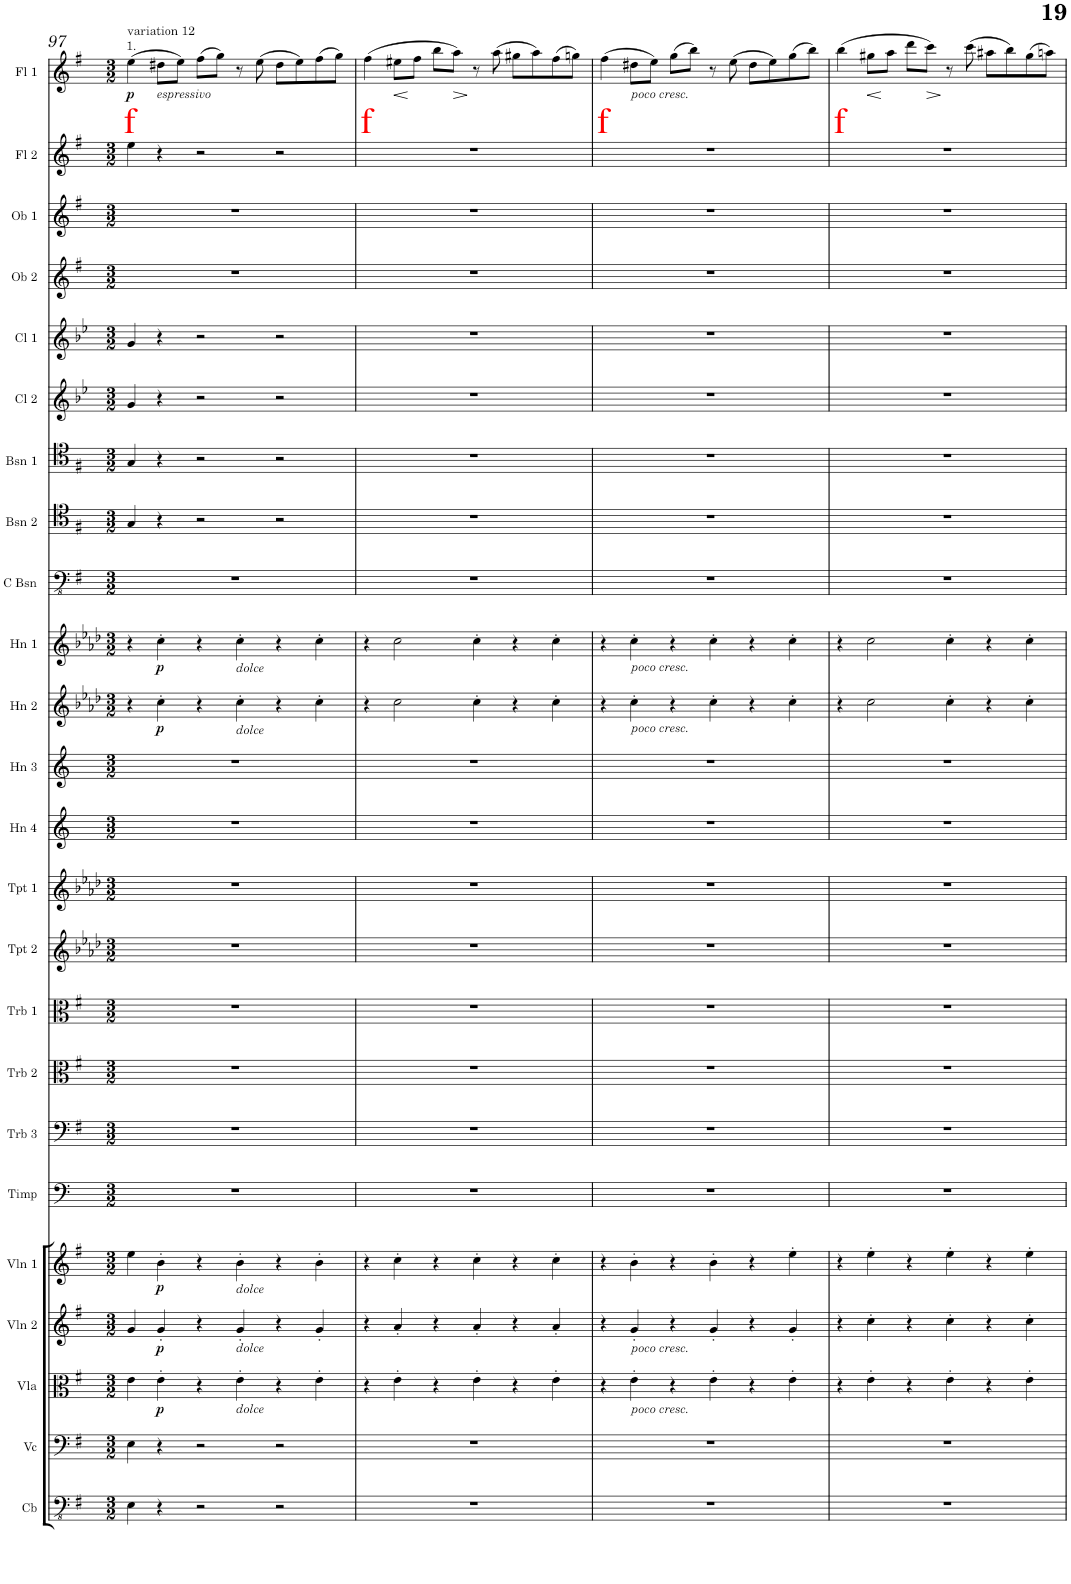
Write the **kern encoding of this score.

**kern	**kern	**kern	**dynam	**kern	**dynam	**kern	**dynam	**kern	**kern	**kern	**kern	**kern	**kern	**kern	**kern	**kern	**dynam	**kern	**dynam	**kern	**kern	**kern	**kern	**kern	**kern	**kern	**kern	**kern	**text	**dynam
*part24	*part23	*part22	*part22	*part21	*part21	*part20	*part20	*part19	*part18	*part17	*part16	*part15	*part14	*part13	*part12	*part11	*part11	*part10	*part10	*part9	*part8	*part7	*part6	*part5	*part4	*part3	*part2	*part1	*part1	*part1
*staff24	*staff23	*staff22	*staff22	*staff21	*staff21	*staff20	*staff20	*staff19	*staff18	*staff17	*staff16	*staff15	*staff14	*staff13	*staff12	*staff11	*staff11	*staff10	*staff10	*staff9	*staff8	*staff7	*staff6	*staff5	*staff4	*staff3	*staff2	*staff1	*staff1	*staff1
*I"Contrabass	*I"Violoncello	*I"Viola	*	*I"Violin 2	*	*I"Violin 1	*	*I"Timpani	*I"Trombone 3	*I"Trombone 2	*I"Trombone 1	*I"E Trumpet 2	*I"E Trumpet 1	*I"C Horn 4	*I"C Horn 3	*I"E Horn 2	*	*I"E Horn 1	*	*I"Contrabassoon	*I"Bassoon 2	*I"Bassoon 1	*I"A Clarinet 2	*I"A Clarinet 1	*I"Oboe 2	*I"Oboe 1	*I"Flute 2	*I"Flute 1	*	*
*I'Cb	*I'Vc	*I'Vla	*	*I'Vln 2	*	*I'Vln 1	*	*I'Timp	*I'Trb 3	*I'Trb 2	*I'Trb 1	*I'Tpt 2	*I'Tpt 1	*I'Hn 4	*I'Hn 3	*I'Hn 2	*	*I'Hn 1	*	*I'C Bsn	*I'Bsn 2	*I'Bsn 1	*I'Cl 2	*I'Cl 1	*I'Ob 2	*I'Ob 1	*I'Fl 2	*I'Fl 1	*	*
!!LO:PB:g=z
*clefFv4	*clefF4	*clefC3	*	*clefG2	*	*clefG2	*	*clefF4	*clefF4	*clefC3	*clefC3	*clefG2	*clefG2	*clefG2	*clefG2	*clefG2	*	*clefG2	*	*clefFv4	*clefC4	*clefC4	*clefG2	*clefG2	*clefG2	*clefG2	*clefG2	*clefG2	*	*
*Trd7c12	*	*	*	*	*	*	*	*	*	*	*	*Trd-2c-4	*Trd-2c-4	*Trd7c12	*Trd7c12	*Trd5c8	*	*Trd5c8	*	*	*	*	*Trd2c3	*Trd2c3	*	*	*	*	*	*
*k[f#]	*k[f#]	*k[f#]	*	*k[f#]	*	*k[f#]	*	*k[]	*k[f#]	*k[f#]	*k[f#]	*k[b-e-a-d-]	*k[b-e-a-d-]	*k[]	*k[]	*k[b-e-a-d-]	*	*k[b-e-a-d-]	*	*k[f#]	*k[f#]	*k[f#]	*k[b-e-]	*k[b-e-]	*k[f#]	*k[f#]	*k[f#]	*k[f#]	*	*
*M3/2	*M3/2	*M3/2	*	*M3/2	*	*M3/2	*	*M3/2	*M3/2	*M3/2	*M3/2	*M3/2	*M3/2	*M3/2	*M3/2	*M3/2	*	*M3/2	*	*M3/2	*M3/2	*M3/2	*M3/2	*M3/2	*M3/2	*M3/2	*M3/2	*M3/2	*	*
=97	=97	=97	=97	=97	=97	=97	=97	=97	=97	=97	=97	=97	=97	=97	=97	=97	=97	=97	=97	=97	=97	=97	=97	=97	=97	=97	=97	=97	=97	=97
!	!	!	!	!	!	!	!	!	!	!	!	!	!	!	!	!	!	!	!	!	!	!	!	!	!	!	!	!LO:TX:a:t=1.	!	!
!	!	!	!	!	!	!	!	!	!	!	!	!	!	!	!	!	!	!	!	!	!	!	!	!	!	!	!	!LO:TX:a:t=variation 12	!	!
!	!	!	!	!	!	!	!	!	!	!	!	!	!	!	!	!	!	!	!	!	!	!	!	!	!	!	!	!	!LO:LY:b:color=#FF0000	!LO:DY:b
4EE\	4E\	4e\	.	4g/	.	4ee\	.	1.r	1.r	1.r	1.r	1.r	1.r	1.r	1.r	4r	.	4r	.	1.r	4G/	4G/	4g/	4g/	1.r	1.r	4ee\	(4ee\	f	p
!	!	!	!	!	!	!	!	!	!	!	!	!	!	!	!	!	!	!	!	!	!	!	!	!	!	!	!	!LO:TX:b:i:t=espressivo	!	!
!	!	!	!LO:DY:b	!	!LO:DY:b	!	!LO:DY:b	!	!	!	!	!	!	!	!	!	!LO:DY:b	!	!LO:DY:b	!	!	!	!	!	!	!	!	!	!	!
4r	4r	4e'\	p	4g'/	p	4b'\	p	.	.	.	.	.	.	.	.	4cc'\	p	4cc'\	p	.	4r	4r	4r	4r	.	.	4r	8dd#X\L	.	.
.	.	.	.	.	.	.	.	.	.	.	.	.	.	.	.	.	.	.	.	.	.	.	.	.	.	.	.	8ee\J)	.	.
2r	2r	4r	.	4r	.	4r	.	.	.	.	.	.	.	.	.	4r	.	4r	.	.	2r	2r	2r	2r	.	.	2r	(8ff#\L	.	.
.	.	.	.	.	.	.	.	.	.	.	.	.	.	.	.	.	.	.	.	.	.	.	.	.	.	.	.	8gg\J)	.	.
!	!	!	!	!	!	!	!	!	!	!	!	!	!	!	!	!	!	!LO:TX:b:i:t=dolce	!	!	!	!	!	!	!	!	!	!	!	!
!	!	!	!	!	!	!	!	!	!	!	!	!	!	!	!	!LO:TX:b:i:t=dolce	!	!	!	!	!	!	!	!	!	!	!	!	!	!
!	!	!	!	!	!	!LO:TX:b:i:t=dolce	!	!	!	!	!	!	!	!	!	!	!	!	!	!	!	!	!	!	!	!	!	!	!	!
!	!	!	!	!LO:TX:b:i:t=dolce	!	!	!	!	!	!	!	!	!	!	!	!	!	!	!	!	!	!	!	!	!	!	!	!	!	!
!	!	!LO:TX:b:i:t=dolce	!	!	!	!	!	!	!	!	!	!	!	!	!	!	!	!	!	!	!	!	!	!	!	!	!	!	!	!
.	.	4e'\	.	4g'/	.	4b'\	.	.	.	.	.	.	.	.	.	4cc'\	.	4cc'\	.	.	.	.	.	.	.	.	.	8r	.	.
.	.	.	.	.	.	.	.	.	.	.	.	.	.	.	.	.	.	.	.	.	.	.	.	.	.	.	.	(8ee\	.	.
2r	2r	4r	.	4r	.	4r	.	.	.	.	.	.	.	.	.	4r	.	4r	.	.	2r	2r	2r	2r	.	.	2r	8dd#\L	.	.
.	.	.	.	.	.	.	.	.	.	.	.	.	.	.	.	.	.	.	.	.	.	.	.	.	.	.	.	8ee\)	.	.
.	.	4e'\	.	4g'/	.	4b'\	.	.	.	.	.	.	.	.	.	4cc'\	.	4cc'\	.	.	.	.	.	.	.	.	.	(8ff#\	.	.
.	.	.	.	.	.	.	.	.	.	.	.	.	.	.	.	.	.	.	.	.	.	.	.	.	.	.	.	8gg\J)	.	.
=98	=98	=98	=98	=98	=98	=98	=98	=98	=98	=98	=98	=98	=98	=98	=98	=98	=98	=98	=98	=98	=98	=98	=98	=98	=98	=98	=98	=98	=98	=98
!	!	!	!	!	!	!	!	!	!	!	!	!	!	!	!	!	!	!	!	!	!	!	!	!	!	!	!	!	!LO:LY:b:color=#FF0000	!
1.r	1.r	4r	.	4r	.	4r	.	1.r	1.r	1.r	1.r	1.r	1.r	1.r	1.r	4r	.	4r	.	1.r	1.r	1.r	1.r	1.r	1.r	1.r	1.r	(4ff#\	f	.
!	!	!	!	!	!	!	!	!	!	!	!	!	!	!	!	!	!	!	!	!	!	!	!	!	!	!	!	!	!	!LO:HP:b
.	.	4e'\	.	4a'/	.	4cc'\	.	.	.	.	.	.	.	.	.	2cc\	.	2cc\	.	.	.	.	.	.	.	.	.	8ee#X\L	.	<
.	.	.	.	.	.	.	.	.	.	.	.	.	.	.	.	.	.	.	.	.	.	.	.	.	.	.	.	8ff#\J	.	[
.	.	4r	.	4r	.	4r	.	.	.	.	.	.	.	.	.	.	.	.	.	.	.	.	.	.	.	.	.	8bb\L	.	.
!	!	!	!	!	!	!	!	!	!	!	!	!	!	!	!	!	!	!	!	!	!	!	!	!	!	!	!	!	!	!LO:HP:b
.	.	.	.	.	.	.	.	.	.	.	.	.	.	.	.	.	.	.	.	.	.	.	.	.	.	.	.	8aa\J)	.	>
.	.	4e'\	.	4a'/	.	4cc'\	.	.	.	.	.	.	.	.	.	4cc'\	.	4cc'\	.	.	.	.	.	.	.	.	.	8r	.	]
.	.	.	.	.	.	.	.	.	.	.	.	.	.	.	.	.	.	.	.	.	.	.	.	.	.	.	.	(8aa\	.	.
.	.	4r	.	4r	.	4r	.	.	.	.	.	.	.	.	.	4r	.	4r	.	.	.	.	.	.	.	.	.	8gg#X\L	.	.
.	.	.	.	.	.	.	.	.	.	.	.	.	.	.	.	.	.	.	.	.	.	.	.	.	.	.	.	8aa\)	.	.
.	.	4e'\	.	4a'/	.	4cc'\	.	.	.	.	.	.	.	.	.	4cc'\	.	4cc'\	.	.	.	.	.	.	.	.	.	(8ff#\	.	.
.	.	.	.	.	.	.	.	.	.	.	.	.	.	.	.	.	.	.	.	.	.	.	.	.	.	.	.	8ggn\J)	.	.
=99	=99	=99	=99	=99	=99	=99	=99	=99	=99	=99	=99	=99	=99	=99	=99	=99	=99	=99	=99	=99	=99	=99	=99	=99	=99	=99	=99	=99	=99	=99
!	!	!	!	!	!	!	!	!	!	!	!	!	!	!	!	!	!	!	!	!	!	!	!	!	!	!	!	!	!LO:LY:b:color=#FF0000	!
1.r	1.r	4r	.	4r	.	4r	.	1.r	1.r	1.r	1.r	1.r	1.r	1.r	1.r	4r	.	4r	.	1.r	1.r	1.r	1.r	1.r	1.r	1.r	1.r	(4ff#\	f	.
!	!	!	!	!	!	!	!	!	!	!	!	!	!	!	!	!	!	!	!	!	!	!	!	!	!	!	!	!LO:TX:b:i:t=poco cresc.	!	!
!	!	!	!	!	!	!	!	!	!	!	!	!	!	!	!	!	!	!LO:TX:b:i:t=poco cresc.	!	!	!	!	!	!	!	!	!	!	!	!
!	!	!	!	!	!	!	!	!	!	!	!	!	!	!	!	!LO:TX:b:i:t=poco cresc.	!	!	!	!	!	!	!	!	!	!	!	!	!	!
!	!	!	!	!LO:TX:b:i:t=poco cresc.	!	!	!	!	!	!	!	!	!	!	!	!	!	!	!	!	!	!	!	!	!	!	!	!	!	!
!	!	!LO:TX:b:i:t=poco cresc.	!	!	!	!	!	!	!	!	!	!	!	!	!	!	!	!	!	!	!	!	!	!	!	!	!	!	!	!
.	.	4e'\	.	4g'/	.	4b'\	.	.	.	.	.	.	.	.	.	4cc'\	.	4cc'\	.	.	.	.	.	.	.	.	.	8dd#X\L	.	.
.	.	.	.	.	.	.	.	.	.	.	.	.	.	.	.	.	.	.	.	.	.	.	.	.	.	.	.	8ee\J)	.	.
.	.	4r	.	4r	.	4r	.	.	.	.	.	.	.	.	.	4r	.	4r	.	.	.	.	.	.	.	.	.	(8gg\L	.	.
.	.	.	.	.	.	.	.	.	.	.	.	.	.	.	.	.	.	.	.	.	.	.	.	.	.	.	.	8bb\J)	.	.
.	.	4e'\	.	4g'/	.	4b'\	.	.	.	.	.	.	.	.	.	4cc'\	.	4cc'\	.	.	.	.	.	.	.	.	.	8r	.	.
.	.	.	.	.	.	.	.	.	.	.	.	.	.	.	.	.	.	.	.	.	.	.	.	.	.	.	.	(8ee\	.	.
.	.	4r	.	4r	.	4r	.	.	.	.	.	.	.	.	.	4r	.	4r	.	.	.	.	.	.	.	.	.	8dd#\L	.	.
.	.	.	.	.	.	.	.	.	.	.	.	.	.	.	.	.	.	.	.	.	.	.	.	.	.	.	.	8ee\)	.	.
.	.	4e'\	.	4g'/	.	4ee'\	.	.	.	.	.	.	.	.	.	4cc'\	.	4cc'\	.	.	.	.	.	.	.	.	.	(8gg\	.	.
.	.	.	.	.	.	.	.	.	.	.	.	.	.	.	.	.	.	.	.	.	.	.	.	.	.	.	.	8bb\J)	.	.
=100	=100	=100	=100	=100	=100	=100	=100	=100	=100	=100	=100	=100	=100	=100	=100	=100	=100	=100	=100	=100	=100	=100	=100	=100	=100	=100	=100	=100	=100	=100
!	!	!	!	!	!	!	!	!	!	!	!	!	!	!	!	!	!	!	!	!	!	!	!	!	!	!	!	!	!LO:LY:b:color=#FF0000	!
1.r	1.r	4r	.	4r	.	4r	.	1.r	1.r	1.r	1.r	1.r	1.r	1.r	1.r	4r	.	4r	.	1.r	1.r	1.r	1.r	1.r	1.r	1.r	1.r	(4bb\	f	.
!	!	!	!	!	!	!	!	!	!	!	!	!	!	!	!	!	!	!	!	!	!	!	!	!	!	!	!	!	!	!LO:HP:b
.	.	4e'\	.	4cc'\	.	4ee'\	.	.	.	.	.	.	.	.	.	2cc\	.	2cc\	.	.	.	.	.	.	.	.	.	8gg#X\L	.	<
.	.	.	.	.	.	.	.	.	.	.	.	.	.	.	.	.	.	.	.	.	.	.	.	.	.	.	.	8aa\J	.	[
.	.	4r	.	4r	.	4r	.	.	.	.	.	.	.	.	.	.	.	.	.	.	.	.	.	.	.	.	.	8ddd\L	.	.
!	!	!	!	!	!	!	!	!	!	!	!	!	!	!	!	!	!	!	!	!	!	!	!	!	!	!	!	!	!	!LO:HP:b
.	.	.	.	.	.	.	.	.	.	.	.	.	.	.	.	.	.	.	.	.	.	.	.	.	.	.	.	8ccc\J)	.	>
.	.	4e'\	.	4cc'\	.	4ee'\	.	.	.	.	.	.	.	.	.	4cc'\	.	4cc'\	.	.	.	.	.	.	.	.	.	8r	.	]
.	.	.	.	.	.	.	.	.	.	.	.	.	.	.	.	.	.	.	.	.	.	.	.	.	.	.	.	(8ccc\	.	.
.	.	4r	.	4r	.	4r	.	.	.	.	.	.	.	.	.	4r	.	4r	.	.	.	.	.	.	.	.	.	8aa#X\L	.	.
.	.	.	.	.	.	.	.	.	.	.	.	.	.	.	.	.	.	.	.	.	.	.	.	.	.	.	.	8bb\)	.	.
.	.	4e'\	.	4cc'\	.	4ee'\	.	.	.	.	.	.	.	.	.	4cc'\	.	4cc'\	.	.	.	.	.	.	.	.	.	(8gg#\	.	.
.	.	.	.	.	.	.	.	.	.	.	.	.	.	.	.	.	.	.	.	.	.	.	.	.	.	.	.	8aan\J)	.	.
=	=	=	=	=	=	=	=	=	=	=	=	=	=	=	=	=	=	=	=	=	=	=	=	=	=	=	=	=	=	=
*-	*-	*-	*-	*-	*-	*-	*-	*-	*-	*-	*-	*-	*-	*-	*-	*-	*-	*-	*-	*-	*-	*-	*-	*-	*-	*-	*-	*-	*-	*-
